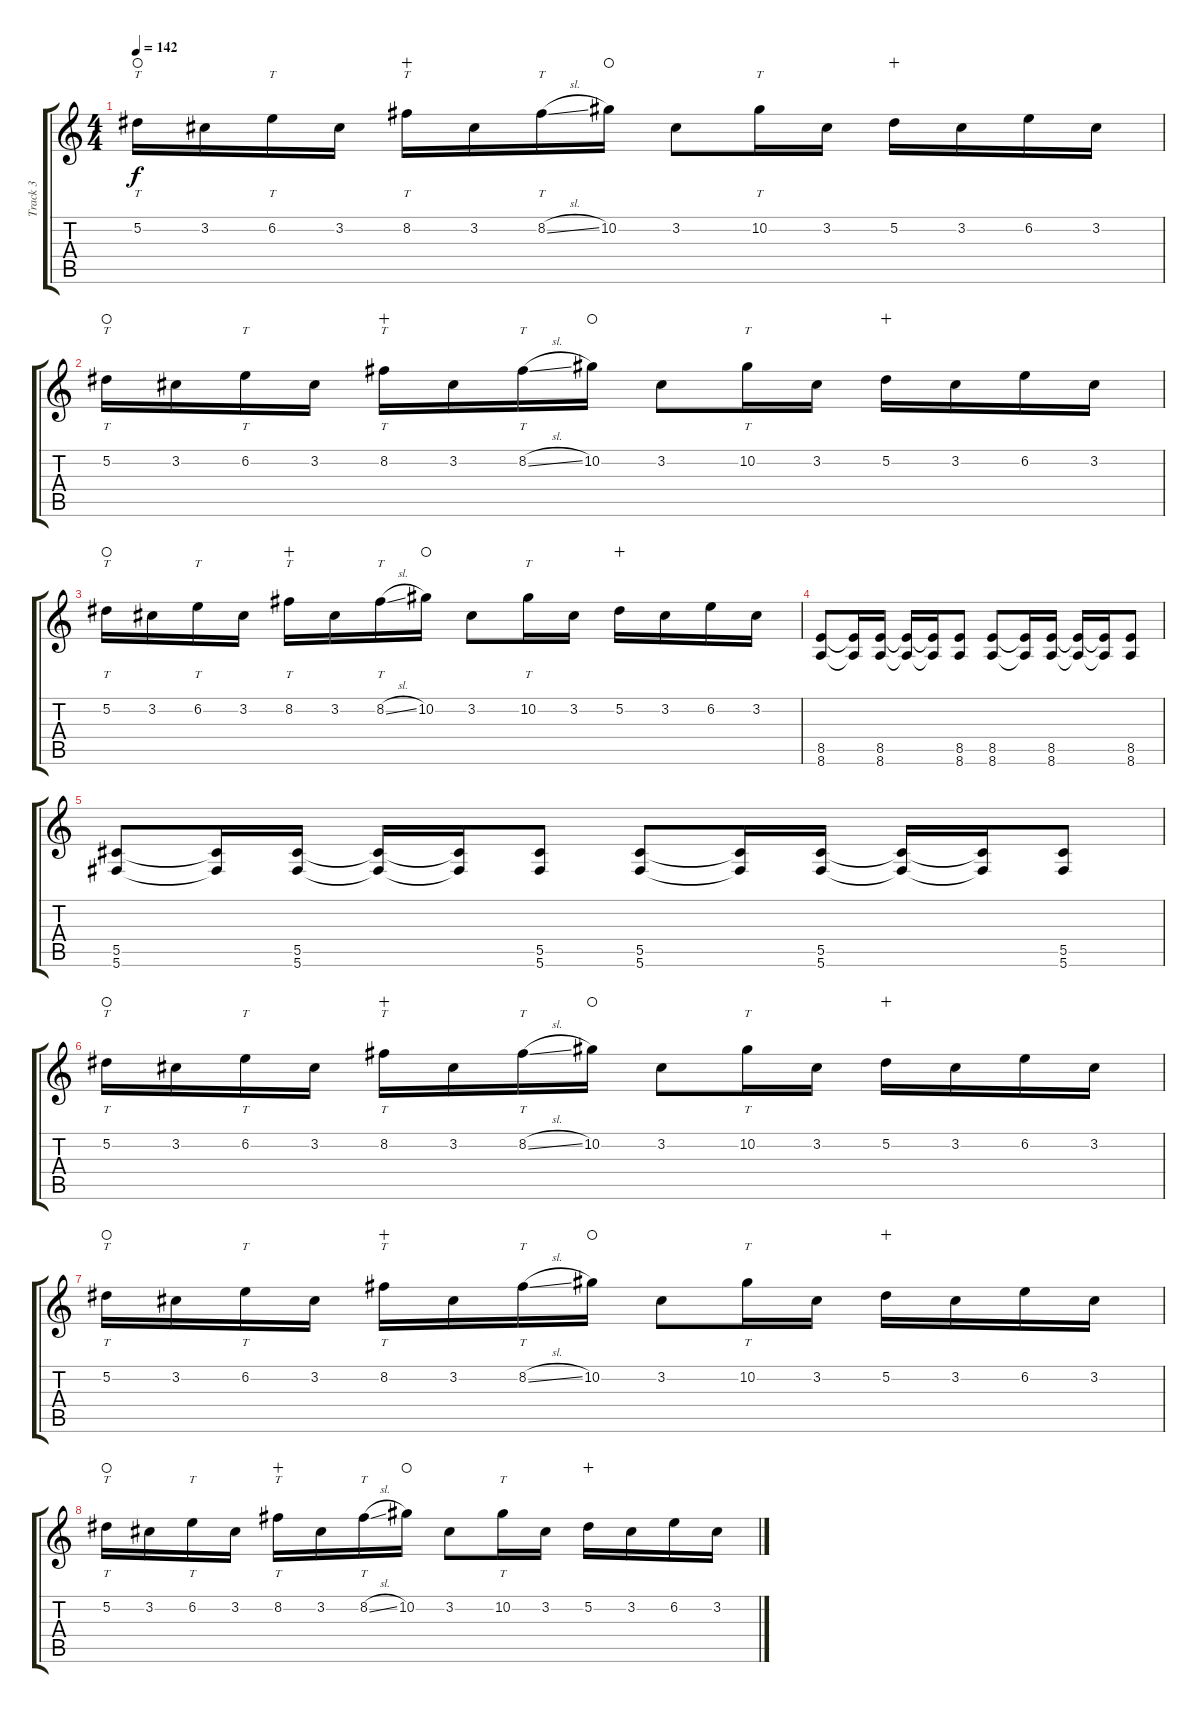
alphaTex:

\track ("Track 3" "Track 3") {instrument distortionguitar}
\staff {score tabs}
\tuning (Eb4 Bb3 Gb3 Db3 Ab2 Db2) {hide}
\ts (4 4)
\tempo 142
\clef g2
\ks c
5.2.16{tt dy f waho} 3.2.16 6.2.16{tt} 3.2.16 8.2.16{tt wahc} 3.2.16 8.2{sl}.16{tt} 10.2.16{waho} 3.2.8 10.2.16{tt} 3.2.16 5.2.16{wahc} 3.2.16 6.2.16 3.2.16 |
5.2.16{tt waho} 3.2.16 6.2.16{tt} 3.2.16 8.2.16{tt wahc} 3.2.16 8.2{sl}.16{tt} 10.2.16{waho} 3.2.8 10.2.16{tt} 3.2.16 5.2.16{wahc} 3.2.16 6.2.16 3.2.16 |
5.2.16{tt waho} 3.2.16 6.2.16{tt} 3.2.16 8.2.16{tt wahc} 3.2.16 8.2{sl}.16{tt} 10.2.16{waho} 3.2.8 10.2.16{tt} 3.2.16 5.2.16{wahc} 3.2.16 6.2.16 3.2.16 |
(8.5 8.6).8 (8.5{t} 8.6{t}).16 (8.5 8.6).16 (8.5{t} 8.6{t}).16 (8.5{t} 8.6{t}).16 (8.5 8.6).8 (8.5 8.6).8 (8.5{t} 8.6{t}).16 (8.5 8.6).16 (8.5{t} 8.6{t}).16 (8.5{t} 8.6{t}).16 (8.5 8.6).8 |
(5.5 5.6).8 (5.5{t} 5.6{t}).16 (5.5 5.6).16 (5.5{t} 5.6{t}).16 (5.5{t} 5.6{t}).16 (5.5 5.6).8 (5.5 5.6).8 (5.5{t} 5.6{t}).16 (5.5 5.6).16 (5.5{t} 5.6{t}).16 (5.5{t} 5.6{t}).16 (5.5 5.6).8 |
5.2.16{tt waho} 3.2.16 6.2.16{tt} 3.2.16 8.2.16{tt wahc} 3.2.16 8.2{sl}.16{tt} 10.2.16{waho} 3.2.8 10.2.16{tt} 3.2.16 5.2.16{wahc} 3.2.16 6.2.16 3.2.16 |
5.2.16{tt waho} 3.2.16 6.2.16{tt} 3.2.16 8.2.16{tt wahc} 3.2.16 8.2{sl}.16{tt} 10.2.16{waho} 3.2.8 10.2.16{tt} 3.2.16 5.2.16{wahc} 3.2.16 6.2.16 3.2.16 |
5.2.16{tt waho} 3.2.16 6.2.16{tt} 3.2.16 8.2.16{tt wahc} 3.2.16 8.2{sl}.16{tt} 10.2.16{waho} 3.2.8 10.2.16{tt} 3.2.16 5.2.16{wahc} 3.2.16 6.2.16 3.2.16
